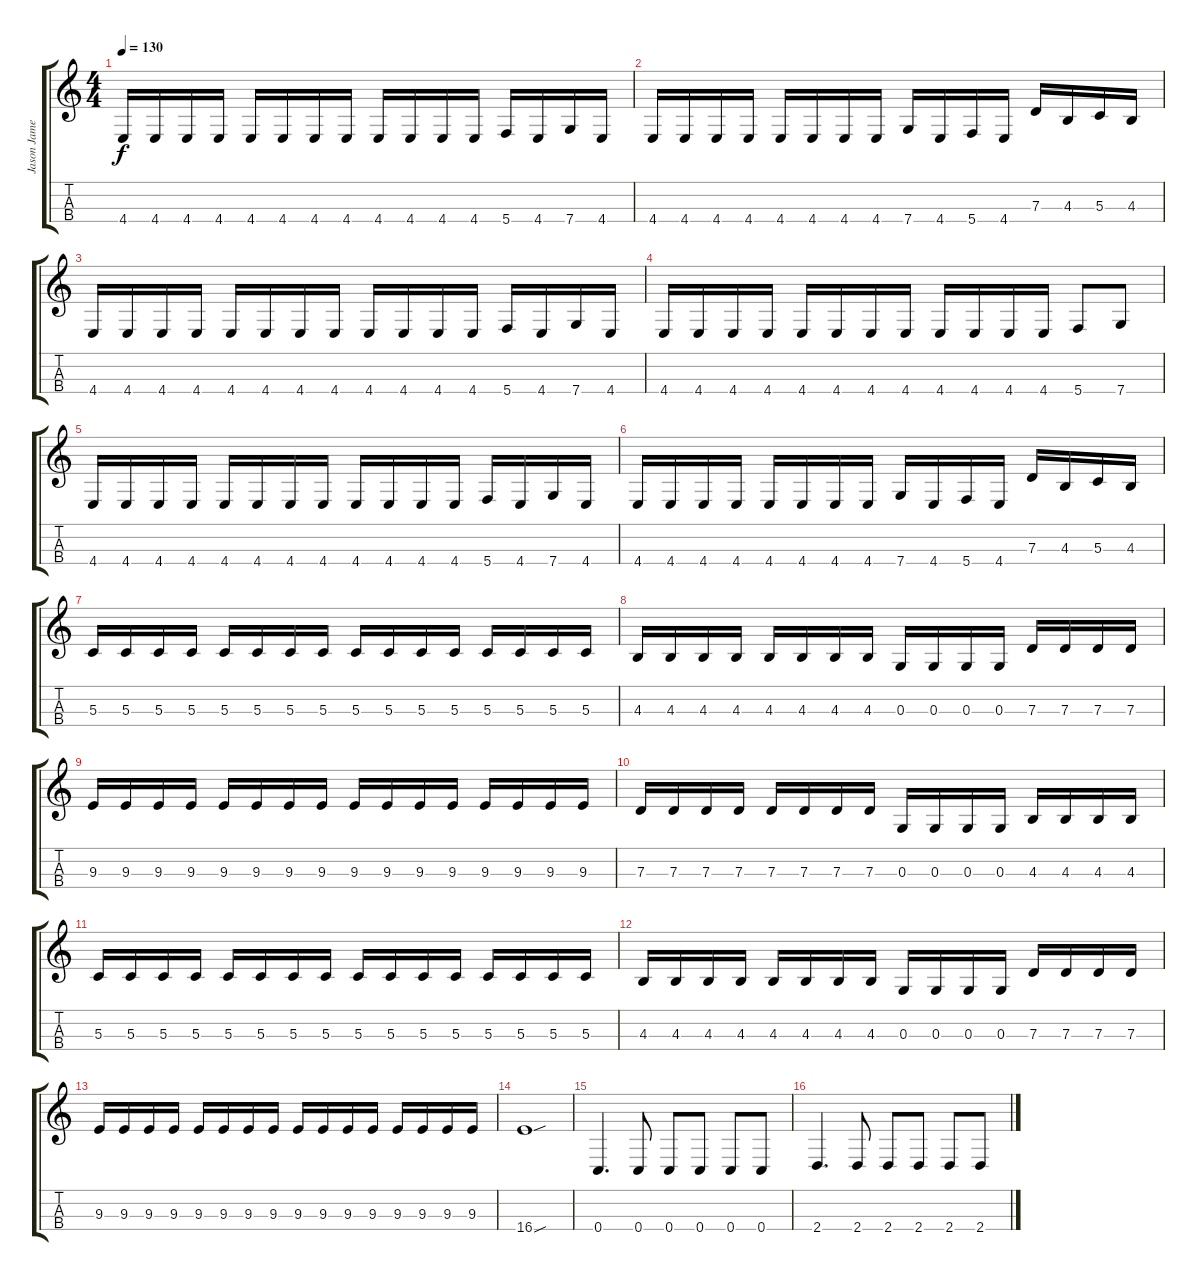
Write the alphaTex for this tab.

\track ("Jason James " "Jason Jame") {instrument electricbasspick}
\staff {score tabs}
\tuning (F3 C3 G2 C2) {hide}
\ts (4 4)
\tempo 130
\clef g2
\ks c
4.4.16{dy f} 4.4.16 4.4.16 4.4.16 4.4.16 4.4.16 4.4.16 4.4.16 4.4.16 4.4.16 4.4.16 4.4.16 5.4.16 4.4.16 7.4.16 4.4.16 |
4.4.16 4.4.16 4.4.16 4.4.16 4.4.16 4.4.16 4.4.16 4.4.16 7.4.16 4.4.16 5.4.16 4.4.16 7.3.16 4.3.16 5.3.16 4.3.16 |
4.4.16 4.4.16 4.4.16 4.4.16 4.4.16 4.4.16 4.4.16 4.4.16 4.4.16 4.4.16 4.4.16 4.4.16 5.4.16 4.4.16 7.4.16 4.4.16 |
4.4.16 4.4.16 4.4.16 4.4.16 4.4.16 4.4.16 4.4.16 4.4.16 4.4.16 4.4.16 4.4.16 4.4.16 5.4.8 7.4.8 |
4.4.16 4.4.16 4.4.16 4.4.16 4.4.16 4.4.16 4.4.16 4.4.16 4.4.16 4.4.16 4.4.16 4.4.16 5.4.16 4.4.16 7.4.16 4.4.16 |
4.4.16 4.4.16 4.4.16 4.4.16 4.4.16 4.4.16 4.4.16 4.4.16 7.4.16 4.4.16 5.4.16 4.4.16 7.3.16 4.3.16 5.3.16 4.3.16 |
5.3.16 5.3.16 5.3.16 5.3.16 5.3.16 5.3.16 5.3.16 5.3.16 5.3.16 5.3.16 5.3.16 5.3.16 5.3.16 5.3.16 5.3.16 5.3.16 |
4.3.16 4.3.16 4.3.16 4.3.16 4.3.16 4.3.16 4.3.16 4.3.16 0.3.16 0.3.16 0.3.16 0.3.16 7.3.16 7.3.16 7.3.16 7.3.16 |
9.3.16 9.3.16 9.3.16 9.3.16 9.3.16 9.3.16 9.3.16 9.3.16 9.3.16 9.3.16 9.3.16 9.3.16 9.3.16 9.3.16 9.3.16 9.3.16 |
7.3.16 7.3.16 7.3.16 7.3.16 7.3.16 7.3.16 7.3.16 7.3.16 0.3.16 0.3.16 0.3.16 0.3.16 4.3.16 4.3.16 4.3.16 4.3.16 |
5.3.16 5.3.16 5.3.16 5.3.16 5.3.16 5.3.16 5.3.16 5.3.16 5.3.16 5.3.16 5.3.16 5.3.16 5.3.16 5.3.16 5.3.16 5.3.16 |
4.3.16 4.3.16 4.3.16 4.3.16 4.3.16 4.3.16 4.3.16 4.3.16 0.3.16 0.3.16 0.3.16 0.3.16 7.3.16 7.3.16 7.3.16 7.3.16 |
9.3.16 9.3.16 9.3.16 9.3.16 9.3.16 9.3.16 9.3.16 9.3.16 9.3.16 9.3.16 9.3.16 9.3.16 9.3.16 9.3.16 9.3.16 9.3.16 |
16.4{sou}.1 |
0.4.4{d} 0.4.8 0.4.8 0.4.8 0.4.8 0.4.8 |
2.4.4{d} 2.4.8 2.4.8 2.4.8 2.4.8 2.4.8
